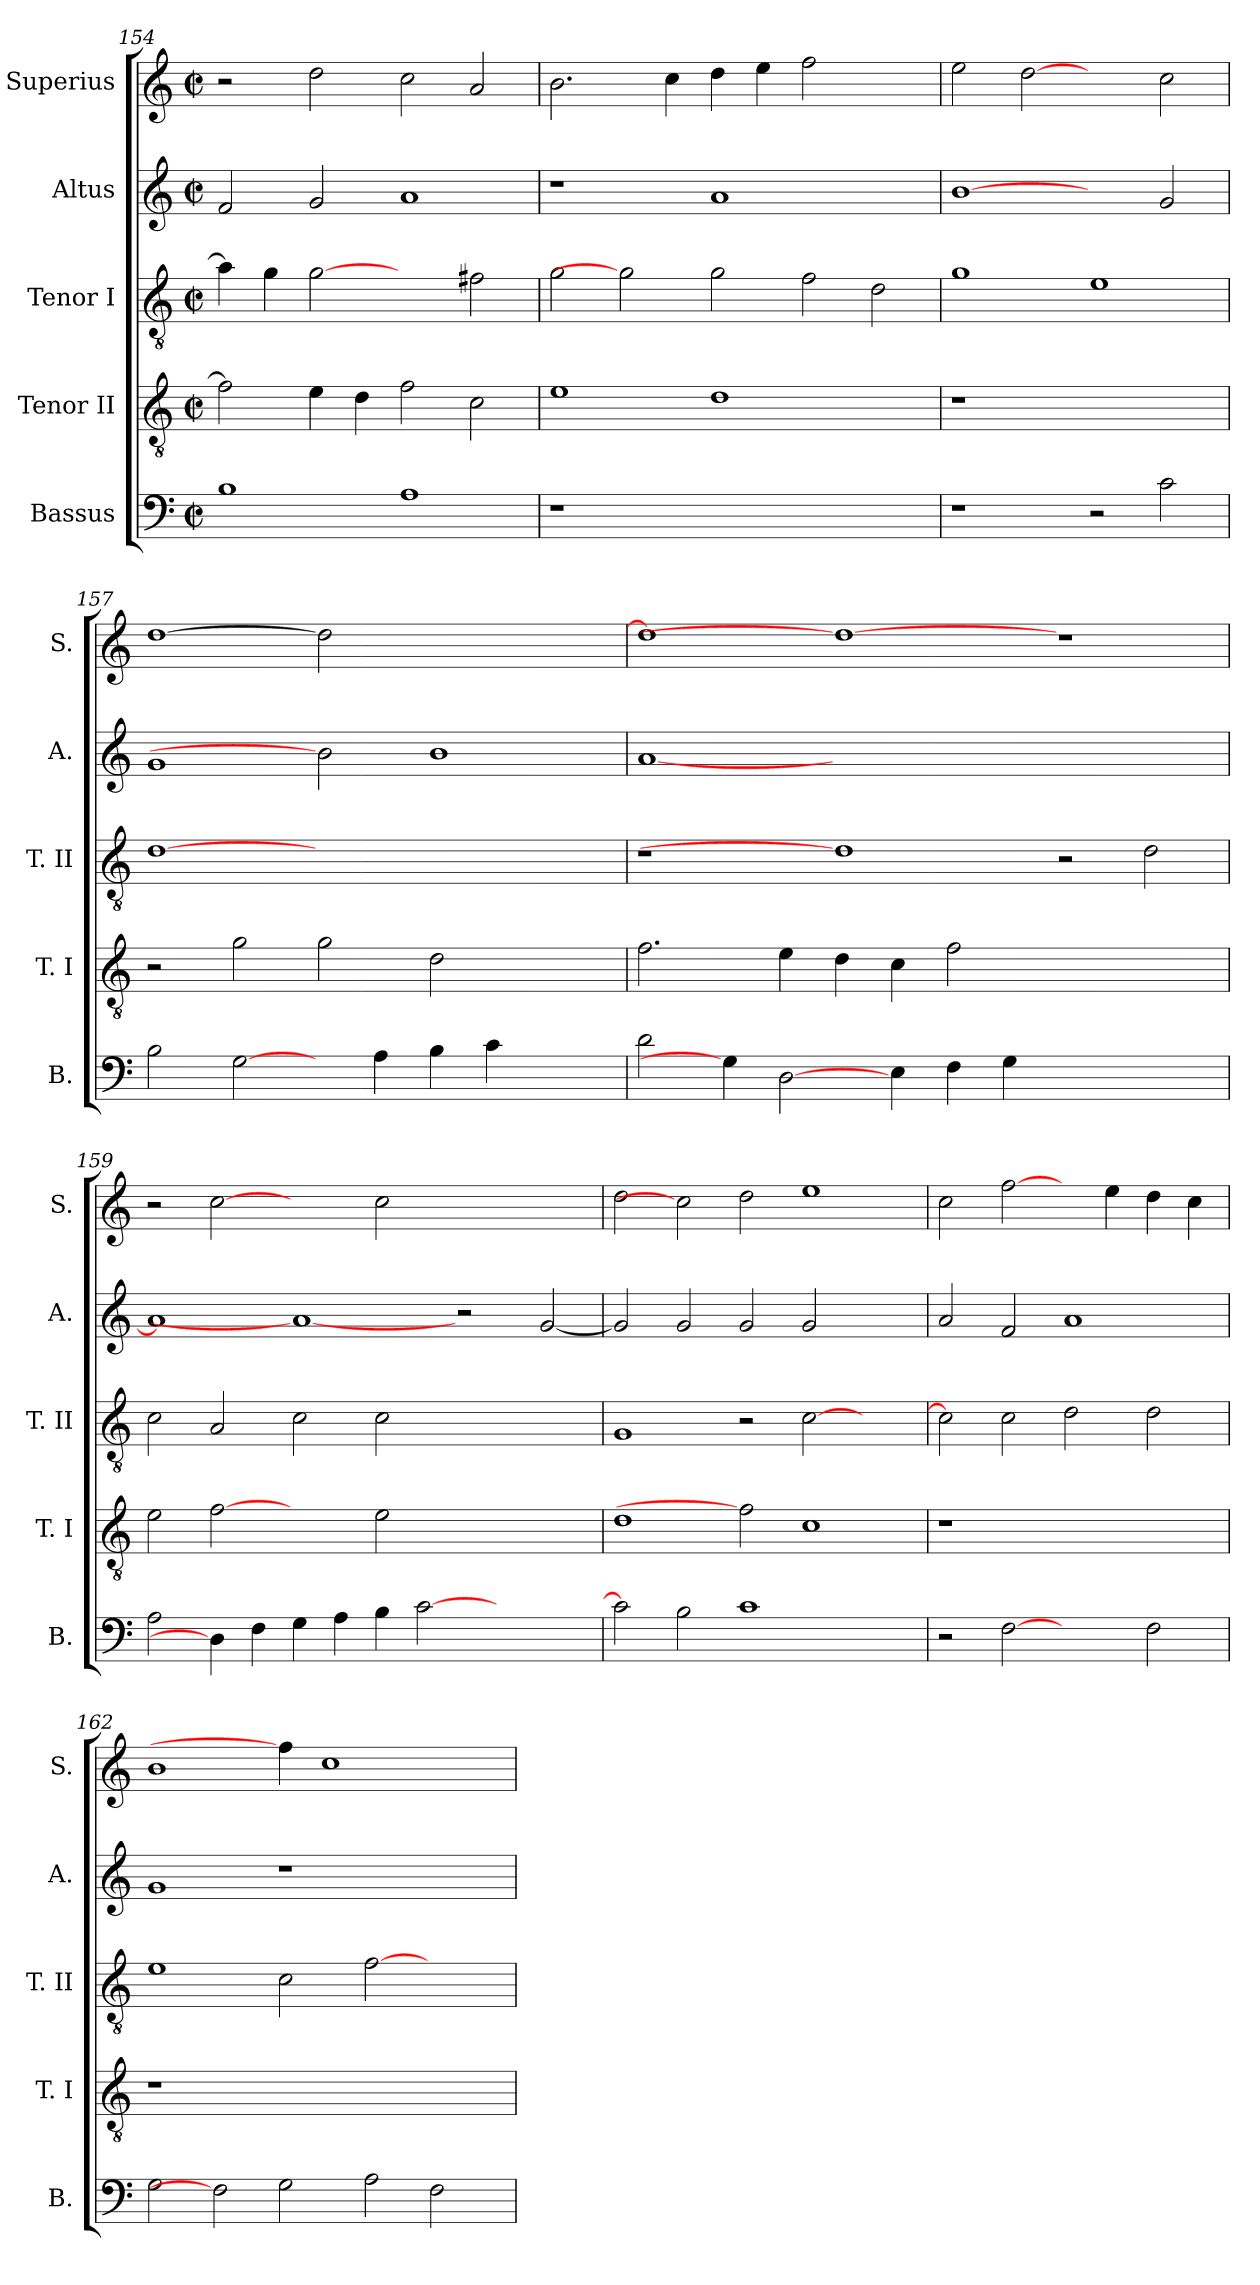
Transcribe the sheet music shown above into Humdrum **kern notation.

**kern	**kern	**kern	**kern	**kern
*part5	*part4	*part3	*part2	*part1
*staff5	*staff4	*staff3	*staff2	*staff1
*I"Bassus	*I"Tenor II	*I"Tenor I	*I"Altus	*I"Superius
*I'B.	*I'T. I	*I'T. II	*I'A.	*I'S.
*clefF4	*clefGv2	*clefGv2	*clefG2	*clefG2
*	*ITrd7c12	*ITrd7c12	*	*
*k[]	*k[]	*k[]	*k[]	*k[]
*C:	*C:	*C:	*C:	*C:
*M2/2	*M2/2	*M2/2	*M2/2	*M2/2
*met(c|)	*met(c|)	*met(c|)	*met(c|)	*met(c|)
=154	=154	=154	=154	=154
1Bi	2Fi\]	4Ai\]	2fi/	2r
.	.	4Gi\	.	.
.	4Ei\	[2Gi	2gi/	2ddi\
.	4Di\	.	.	.
1Ai	2Fi\	2ryy	1ai	2cci\
.	2Ci\	2F#Xi\	.	2ai/
=155	=155	=155	=155	=155
!LO:N:vis=1	!	!	!	!
1r	1Ei	2Gi\	1r	2.bi\
.	.	2Gi]	.	.
.	.	.	.	4cci\
1.ryy	1Di	2Gi\	1ai	4ddi\
.	.	.	.	4eei\
.	.	2Fi\	.	2ffi\
.	2ryy	2Di\	2ryy	2ryy
=156	=156	=156	=156	=156
!	!LO:N:vis=1	!	!	!
1r	1r	1Gi	[1bi	2eei\
.	.	.	.	[2ddi
2r	1ryy	1Ei	2ryy	2ryy
2ci\	.	.	2gi/	2cci\
!!LO:LB:g=z
=157	=157	=157	=157	=157
2Bi\	2r	[1Di	1gi	[>1ddi
[2Gi\	2Gi\	.	.	.
4ryy	2Gi\	1.ryy	2bi]	2ddi]
4Ai\	.	.	.	.
4Bi\	2Di\	.	1bi	1ryy
4ci\	.	.	.	.
2ryy	2ryy	.	.	.
=158	=158	=158	=158	=158
2di\	2.Fi\	1r	[<1ai	1ddi]
4Gi\]	.	.	.	.
[2Di\	4Ei\	.	.	.
.	4Di\	1Di]	0ryy	1ddi_
4Ei\	4Ci\	.	.	.
4Fi\	2Fi\	.	.	.
4Gi\	.	.	.	.
1ryy	1ryy	2r	.	1r
.	.	2Di\	.	.
=159	=159	=159	=159	=159
2Ai\	2Ei\	2Ci\	1ai]	2r
4Di\]	[2Fi	2AAi/	.	[2cci
4Fi\	.	.	.	.
4Gi\	2ryy	2Ci\	1ai_	2ryy
4Ai\	.	.	.	.
4Bi\	2Ei\	2Ci\	.	2cci\
[>2ci\	.	.	.	.
.	1ryy	1ryy	2r	1ryy
2.ryy	.	.	.	.
.	.	.	[<2gi/	.
=160	=160	=160	=160	=160
2ci\]	1Di	1GGi	2gi/]	2ddi\
2Bi\	.	.	2gi/	2cci]
1ci	2Fi]	2r	2gi/	2ddi\
.	1Ci	[>2Ci\	2gi/	1eei
2ryy	.	2ryy	2ryy	.
!!LO:PB:g=z
=161	=161	=161	=161	=161
!	!LO:N:vis=1	!	!	!
2r	1r	2Ci\]	2ai/	2cci\
[2Fi	.	2Ci\	2fi/	[2ffi\
2ryy	1ryy	2Di\	1ai	4ryy
.	.	.	.	4eei\
2Fi\	.	2Di\	.	4ddi\
.	.	.	.	4cci\
=162	=162	=162	=162	=162
!	!LO:N:vis=1	!	!	!
2Gi\	1r	1Ei	1gi	1bi
2Fi]	.	.	.	.
2Gi\	1.ryy	2Ci\	1r	4ffi\]
.	.	.	.	1cci
2Ai\	.	[>2Fi\	.	.
2Fi\	.	2ryy	2ryy	.
.	.	.	.	4ryy
=	=	=	=	=
*-	*-	*-	*-	*-
